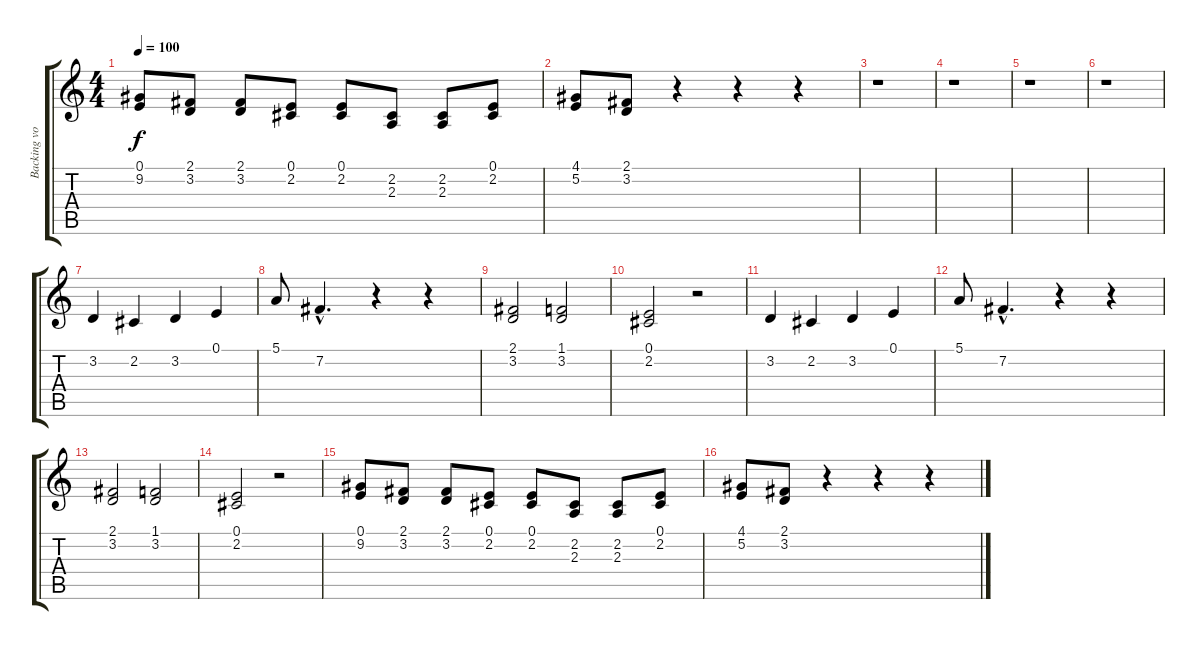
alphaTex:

\track ("Backing vocals" "Backing vo") {instrument stringensemble1}
\staff {score tabs}
\tuning (E4 B3 G3 D3 A2 E2) {hide}
\ts (4 4)
\tempo 100
\clef g2
\ks c
(0.1 9.2).8{dy f} (2.1 3.2).8 (2.1 3.2).8 (0.1 2.2).8 (0.1 2.2).8 (2.2 2.3).8 (2.2 2.3).8 (0.1 2.2).8 |
(4.1 5.2).8 (2.1 3.2).8 r.4 r.4 r.4 |
r.1 |
r.1 |
r.1 |
r.1 |
3.2.4 2.2.4 3.2.4 0.1.4 |
5.1.8 7.2{hac}.4{d} r.4 r.4 |
(2.1 3.2).2 (1.1 3.2).2 |
(0.1 2.2).2 r.2 |
3.2.4 2.2.4 3.2.4 0.1.4 |
5.1.8 7.2{hac}.4{d} r.4 r.4 |
(2.1 3.2).2 (1.1 3.2).2 |
(0.1 2.2).2 r.2 |
(0.1 9.2).8 (2.1 3.2).8 (2.1 3.2).8 (0.1 2.2).8 (0.1 2.2).8 (2.2 2.3).8 (2.2 2.3).8 (0.1 2.2).8 |
(4.1 5.2).8 (2.1 3.2).8 r.4 r.4 r.4
